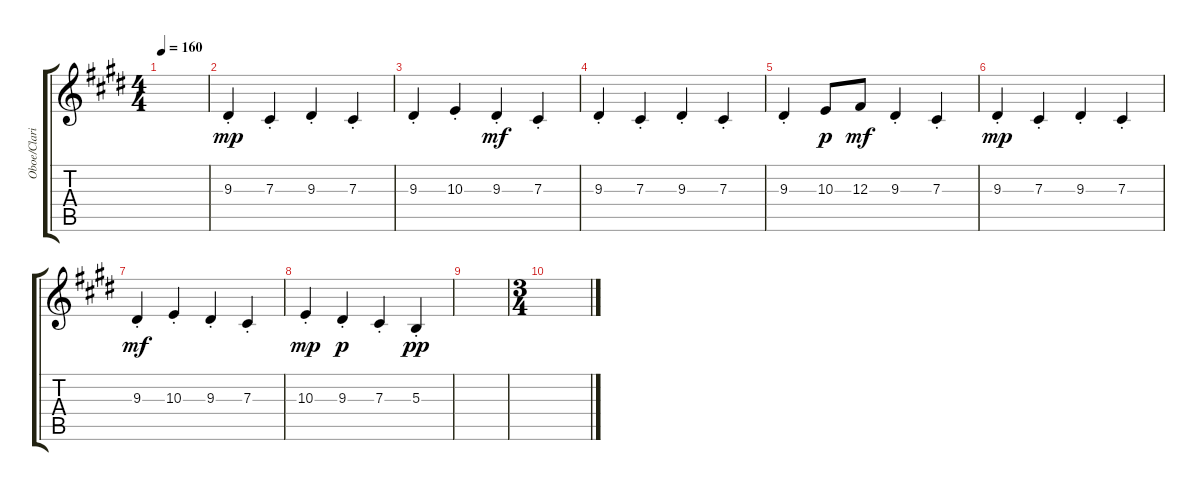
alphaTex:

\track ("Oboe/Clarinet" "Oboe/Clari") {instrument oboe}
\staff {score tabs}
\tuning (Eb4 Bb3 Gb3 Db3 Ab2 Db2) {hide}
\ts (4 4)
\tempo 160
\clef g2
\ks c#minor
|
9.3{st}.4{dy mp balance 8 instrument clarinet} 7.3{st}.4 9.3{st}.4 7.3{st}.4 |
9.3{st}.4 10.3{st}.4 9.3{st}.4{dy mf} 7.3{st}.4 |
9.3{st}.4 7.3{st}.4 9.3{st}.4 7.3{st}.4 |
9.3{st}.4 10.3.8{dy p} 12.3.8{dy mf} 9.3{st}.4 7.3{st}.4 |
9.3{st}.4{dy mp} 7.3{st}.4 9.3{st}.4 7.3{st}.4 |
9.3{st}.4{dy mf} 10.3{st}.4 9.3{st}.4 7.3{st}.4 |
10.3{st}.4{dy mp} 9.3{st}.4{dy p} 7.3{st}.4 5.3{st}.4{dy pp} |
|
\ts (3 4)
